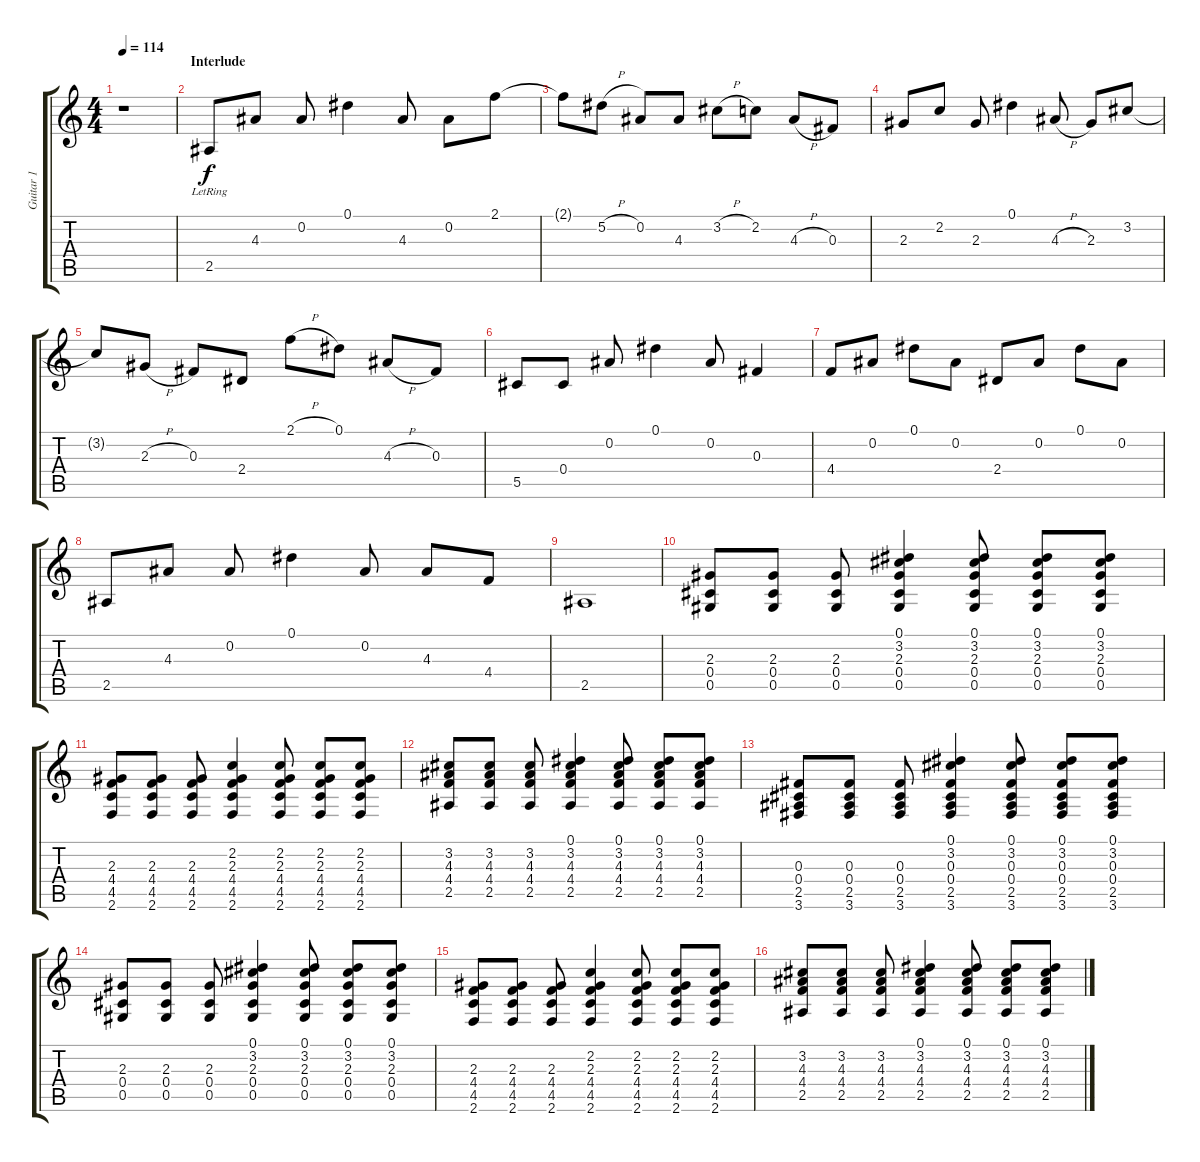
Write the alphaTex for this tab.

\track ("Guitar 1" "Guitar 1") {instrument acousticguitarsteel}
\staff {score tabs}
\tuning (Eb4 Bb3 Gb3 Db3 Ab2 Eb2) {hide}
\ts (4 4)
\tempo 114
\clef g2
\ks c
r.1{dy f} |
\section ("" "Interlude")
2.5{lr}.8 4.3.8 0.2.8 0.1.4 4.3.8 0.2.8 2.1.8 |
2.1{t}.8 5.2{h}.8 0.2.8 4.3.8 3.2{h}.8 2.2.8 4.3{h}.8 0.3.8 |
2.3.8 2.2.8 2.3.8 0.1.4 4.3{h}.8 2.3.8 3.2.8 |
3.2{t}.8 2.3{h}.8 0.3.8 2.4.8 2.1{h}.8 0.1.8 4.3{h}.8 0.3.8 |
5.5.8 0.4.8 0.2.8 0.1.4 0.2.8 0.3.4 |
4.4.8 0.2.8 0.1.8 0.2.8 2.4.8 0.2.8 0.1.8 0.2.8 |
2.5.8 4.3.8 0.2.8 0.1.4 0.2.8 4.3.8 4.4.8 |
2.5.1 |
(2.3 0.4 0.5).8 (2.3 0.4 0.5).8 (2.3 0.4 0.5).8 (0.1 3.2 2.3 0.4 0.5).4 (0.1 3.2 2.3 0.4 0.5).8 (0.1 3.2 2.3 0.4 0.5).8 (0.1 3.2 2.3 0.4 0.5).8 |
(2.3 4.4 4.5 2.6).8 (2.3 4.4 4.5 2.6).8 (2.3 4.4 4.5 2.6).8 (2.2 2.3 4.4 4.5 2.6).4 (2.2 2.3 4.4 4.5 2.6).8 (2.2 2.3 4.4 4.5 2.6).8 (2.2 2.3 4.4 4.5 2.6).8 |
(3.2 4.3 4.4 2.5).8 (3.2 4.3 4.4 2.5).8 (3.2 4.3 4.4 2.5).8 (0.1 3.2 4.3 4.4 2.5).4 (0.1 3.2 4.3 4.4 2.5).8 (0.1 3.2 4.3 4.4 2.5).8 (0.1 3.2 4.3 4.4 2.5).8 |
(0.3 0.4 2.5 3.6).8 (0.3 0.4 2.5 3.6).8 (0.3 0.4 2.5 3.6).8 (0.1 3.2 0.3 0.4 2.5 3.6).4 (0.1 3.2 0.3 0.4 2.5 3.6).8 (0.1 3.2 0.3 0.4 2.5 3.6).8 (0.1 3.2 0.3 0.4 2.5 3.6).8 |
(2.3 0.4 0.5).8 (2.3 0.4 0.5).8 (2.3 0.4 0.5).8 (0.1 3.2 2.3 0.4 0.5).4 (0.1 3.2 2.3 0.4 0.5).8 (0.1 3.2 2.3 0.4 0.5).8 (0.1 3.2 2.3 0.4 0.5).8 |
(2.3 4.4 4.5 2.6).8 (2.3 4.4 4.5 2.6).8 (2.3 4.4 4.5 2.6).8 (2.2 2.3 4.4 4.5 2.6).4 (2.2 2.3 4.4 4.5 2.6).8 (2.2 2.3 4.4 4.5 2.6).8 (2.2 2.3 4.4 4.5 2.6).8 |
(3.2 4.3 4.4 2.5).8 (3.2 4.3 4.4 2.5).8 (3.2 4.3 4.4 2.5).8 (0.1 3.2 4.3 4.4 2.5).4 (0.1 3.2 4.3 4.4 2.5).8 (0.1 3.2 4.3 4.4 2.5).8 (0.1 3.2 4.3 4.4 2.5).8
